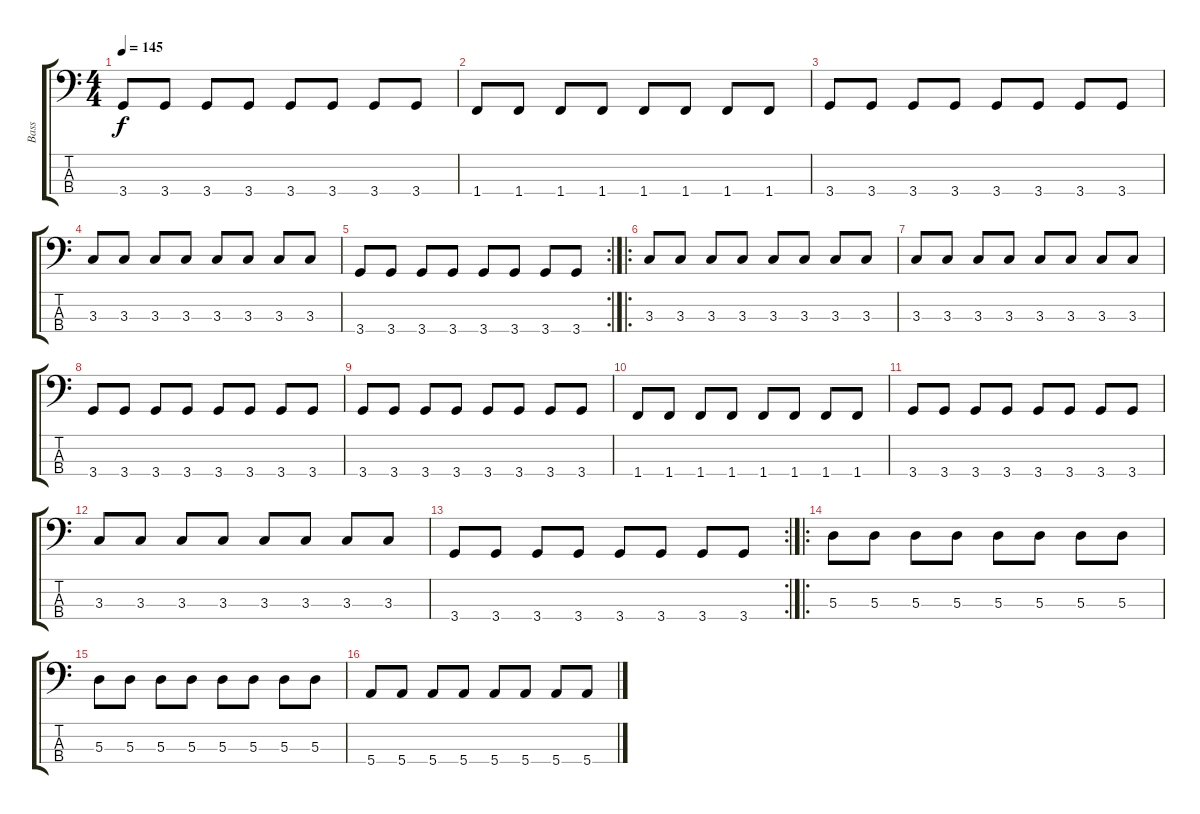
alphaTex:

\track ("Bass" "Bass") {instrument fretlessbass}
\staff {score tabs}
\tuning (G2 D2 A1 E1) {hide}
\ts (4 4)
\tempo 145
\clef f4
\ks c
3.4.8{dy f} 3.4.8 3.4.8 3.4.8 3.4.8 3.4.8 3.4.8 3.4.8 |
1.4.8 1.4.8 1.4.8 1.4.8 1.4.8 1.4.8 1.4.8 1.4.8 |
3.4.8 3.4.8 3.4.8 3.4.8 3.4.8 3.4.8 3.4.8 3.4.8 |
3.3.8 3.3.8 3.3.8 3.3.8 3.3.8 3.3.8 3.3.8 3.3.8 |
\rc 2
3.4.8 3.4.8 3.4.8 3.4.8 3.4.8 3.4.8 3.4.8 3.4.8 |
\ro
3.3.8{volume 10} 3.3.8 3.3.8 3.3.8 3.3.8 3.3.8 3.3.8 3.3.8 |
3.3.8 3.3.8 3.3.8 3.3.8 3.3.8 3.3.8 3.3.8 3.3.8 |
3.4.8 3.4.8 3.4.8 3.4.8 3.4.8 3.4.8 3.4.8 3.4.8 |
3.4.8 3.4.8 3.4.8 3.4.8 3.4.8 3.4.8 3.4.8 3.4.8 |
1.4.8 1.4.8 1.4.8 1.4.8 1.4.8 1.4.8 1.4.8 1.4.8 |
3.4.8 3.4.8 3.4.8 3.4.8 3.4.8 3.4.8 3.4.8 3.4.8 |
3.3.8 3.3.8 3.3.8 3.3.8 3.3.8 3.3.8 3.3.8 3.3.8 |
\rc 2
3.4.8 3.4.8 3.4.8 3.4.8 3.4.8 3.4.8 3.4.8 3.4.8 |
\ro
5.3.8 5.3.8 5.3.8 5.3.8 5.3.8 5.3.8 5.3.8 5.3.8 |
5.3.8 5.3.8 5.3.8 5.3.8 5.3.8 5.3.8 5.3.8 5.3.8 |
5.4.8 5.4.8 5.4.8 5.4.8 5.4.8 5.4.8 5.4.8 5.4.8
